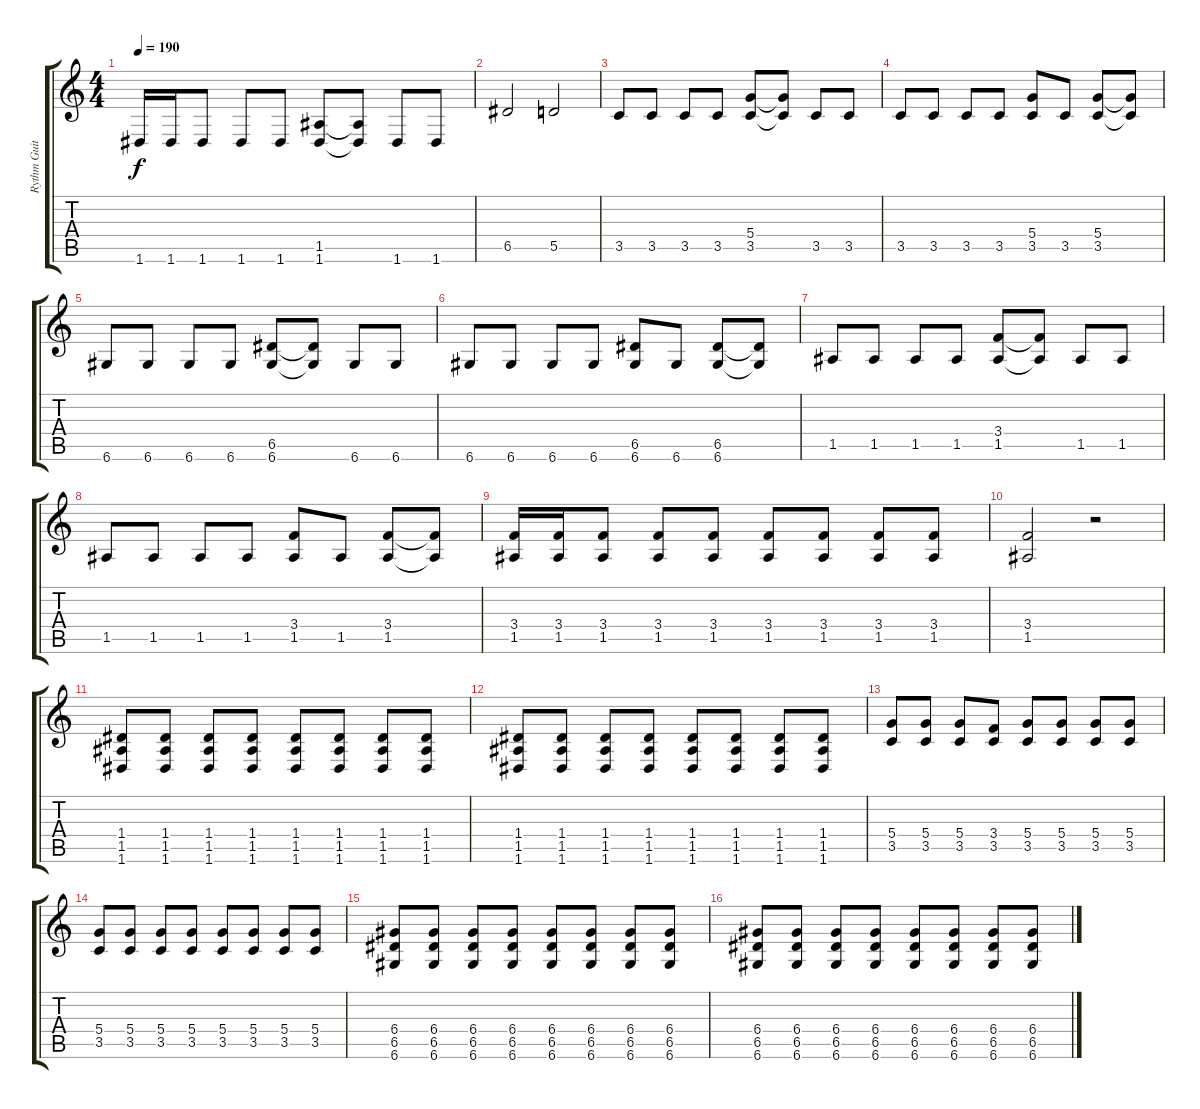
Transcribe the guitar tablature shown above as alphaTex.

\track ("Rythm Guitar" "Rythm Guit") {instrument distortionguitar}
\staff {score tabs}
\tuning (E4 B3 G3 D3 A2 D2) {hide}
\ts (4 4)
\tempo 190
\clef g2
\ks c
1.6.16{dy f} 1.6.16 1.6.8 1.6.8 1.6.8 (1.5 1.6).8 (1.5{t} 1.6{t}).8 1.6.8 1.6.8 |
6.5.2 5.5.2 |
3.5.8 3.5.8 3.5.8 3.5.8 (5.4 3.5).8 (5.4{t} 3.5{t}).8 3.5.8 3.5.8 |
3.5.8 3.5.8 3.5.8 3.5.8 (5.4 3.5).8 3.5.8 (5.4 3.5).8 (5.4{t} 3.5{t}).8 |
6.6.8 6.6.8 6.6.8 6.6.8 (6.5 6.6).8 (6.5{t} 6.6{t}).8 6.6.8 6.6.8 |
6.6.8 6.6.8 6.6.8 6.6.8 (6.5 6.6).8 6.6.8 (6.5 6.6).8 (6.5{t} 6.6{t}).8 |
1.5.8 1.5.8 1.5.8 1.5.8 (3.4 1.5).8 (3.4{t} 1.5{t}).8 1.5.8 1.5.8 |
1.5.8 1.5.8 1.5.8 1.5.8 (3.4 1.5).8 1.5.8 (3.4 1.5).8 (3.4{t} 1.5{t}).8 |
(3.4 1.5).16 (3.4 1.5).16 (3.4 1.5).8 (3.4 1.5).8 (3.4 1.5).8 (3.4 1.5).8 (3.4 1.5).8 (3.4 1.5).8 (3.4 1.5).8 |
(3.4 1.5).2 r.2 |
(1.4 1.5 1.6).8 (1.4 1.5 1.6).8 (1.4 1.5 1.6).8 (1.4 1.5 1.6).8 (1.4 1.5 1.6).8 (1.4 1.5 1.6).8 (1.4 1.5 1.6).8 (1.4 1.5 1.6).8 |
(1.4 1.5 1.6).8 (1.4 1.5 1.6).8 (1.4 1.5 1.6).8 (1.4 1.5 1.6).8 (1.4 1.5 1.6).8 (1.4 1.5 1.6).8 (1.4 1.5 1.6).8 (1.4 1.5 1.6).8 |
(5.4 3.5).8 (5.4 3.5).8 (5.4 3.5).8 (3.4 3.5).8 (5.4 3.5).8 (5.4 3.5).8 (5.4 3.5).8 (5.4 3.5).8 |
(5.4 3.5).8 (5.4 3.5).8 (5.4 3.5).8 (5.4 3.5).8 (5.4 3.5).8 (5.4 3.5).8 (5.4 3.5).8 (5.4 3.5).8 |
(6.4 6.5 6.6).8 (6.4 6.5 6.6).8 (6.4 6.5 6.6).8 (6.4 6.5 6.6).8 (6.4 6.5 6.6).8 (6.4 6.5 6.6).8 (6.4 6.5 6.6).8 (6.4 6.5 6.6).8 |
(6.4 6.5 6.6).8 (6.4 6.5 6.6).8 (6.4 6.5 6.6).8 (6.4 6.5 6.6).8 (6.4 6.5 6.6).8 (6.4 6.5 6.6).8 (6.4 6.5 6.6).8 (6.4 6.5 6.6).8
